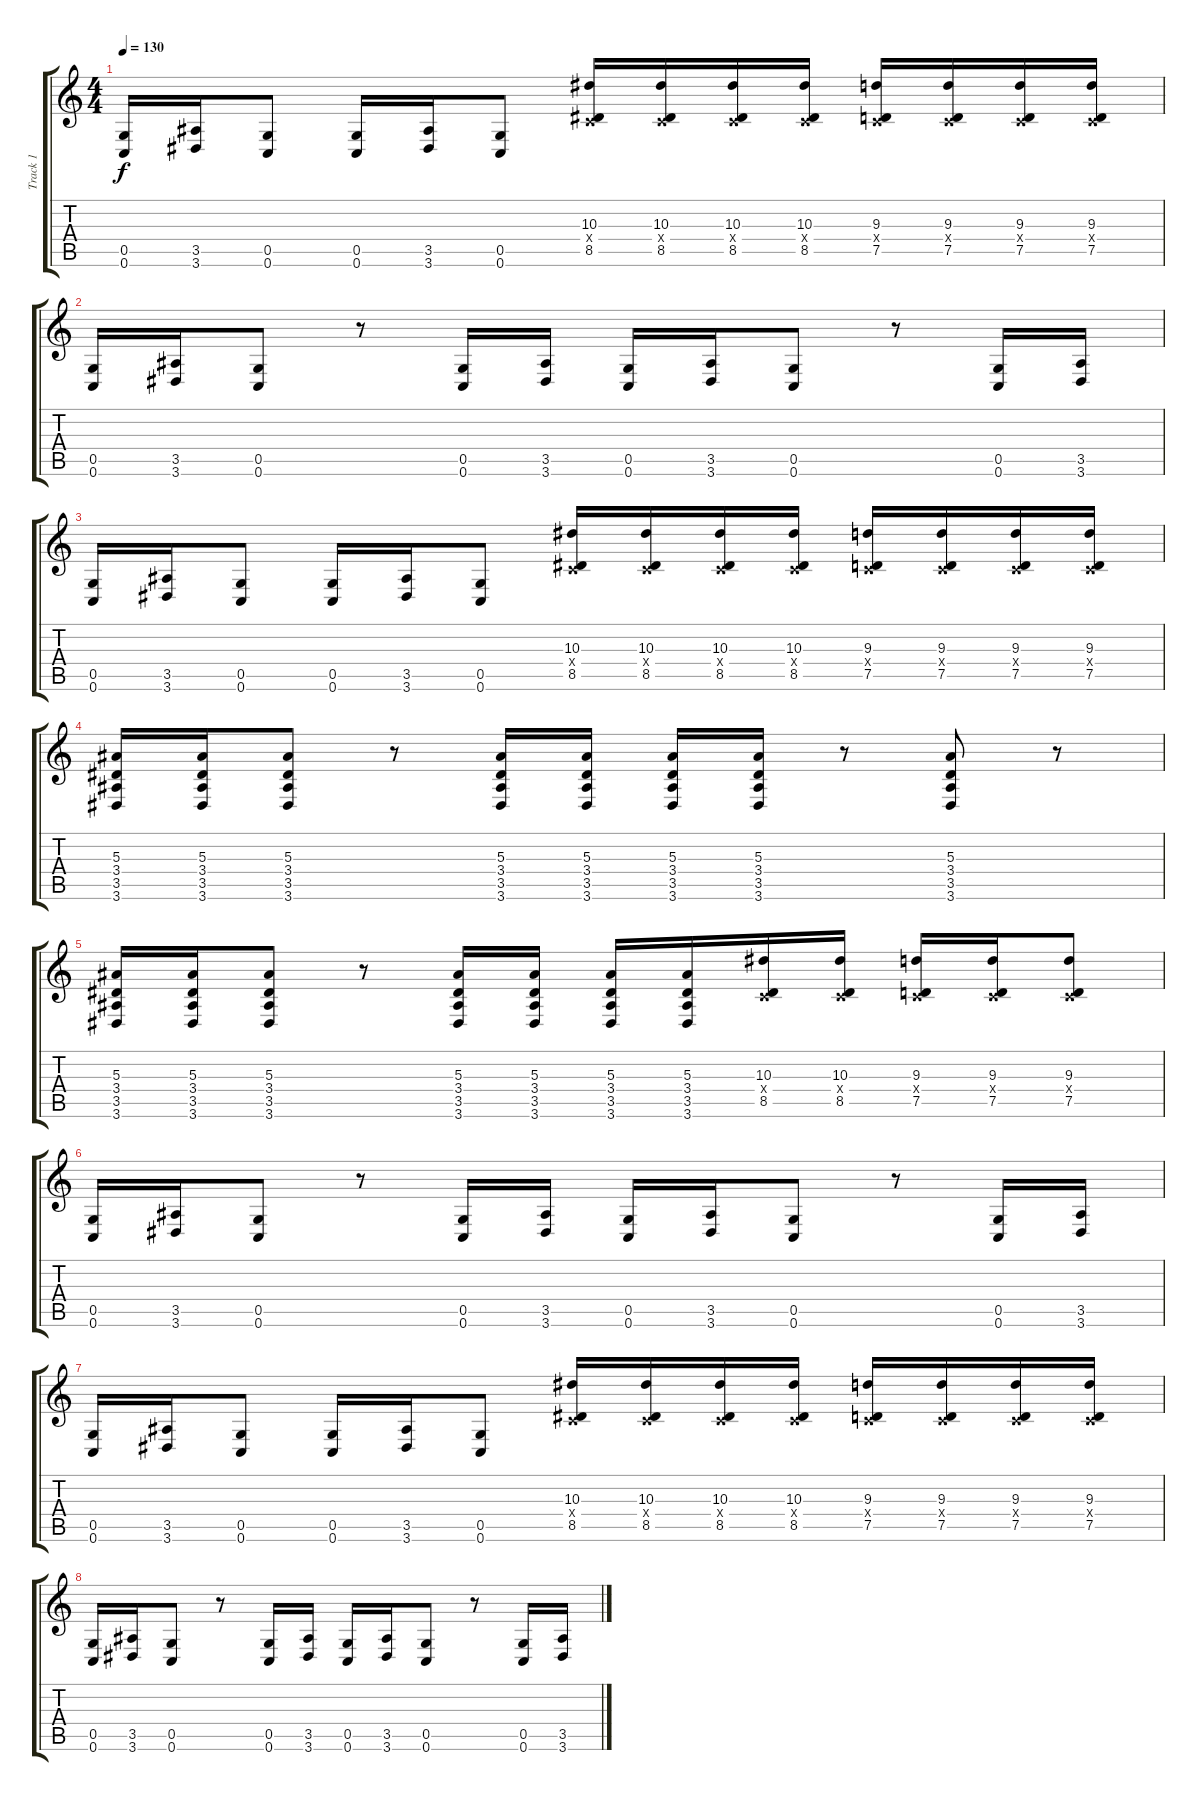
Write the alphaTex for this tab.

\track ("Track 1" "Track 1") {instrument distortionguitar}
\staff {score tabs}
\tuning (D4 A3 F3 C3 G2 C2) {hide}
\ts (4 4)
\tempo 130
\clef g2
\ks c
(0.5 0.6).16{dy f} (3.5 3.6).16 (0.5 0.6).8 (0.5 0.6).16 (3.5 3.6).16 (0.5 0.6).8 (10.3 0.4{x} 8.5).16 (10.3 0.4{x} 8.5).16 (10.3 0.4{x} 8.5).16 (10.3 0.4{x} 8.5).16 (9.3 0.4{x} 7.5).16 (9.3 0.4{x} 7.5).16 (9.3 0.4{x} 7.5).16 (9.3 0.4{x} 7.5).16 |
(0.5 0.6).16 (3.5 3.6).16 (0.5 0.6).8 r.8 (0.5 0.6).16 (3.5 3.6).16 (0.5 0.6).16 (3.5 3.6).16 (0.5 0.6).8 r.8 (0.5 0.6).16 (3.5 3.6).16 |
(0.5 0.6).16 (3.5 3.6).16 (0.5 0.6).8 (0.5 0.6).16 (3.5 3.6).16 (0.5 0.6).8 (10.3 0.4{x} 8.5).16 (10.3 0.4{x} 8.5).16 (10.3 0.4{x} 8.5).16 (10.3 0.4{x} 8.5).16 (9.3 0.4{x} 7.5).16 (9.3 0.4{x} 7.5).16 (9.3 0.4{x} 7.5).16 (9.3 0.4{x} 7.5).16 |
(5.3 3.4 3.5 3.6).16 (5.3 3.4 3.5 3.6).16 (5.3 3.4 3.5 3.6).8 r.8 (5.3 3.4 3.5 3.6).16 (5.3 3.4 3.5 3.6).16 (5.3 3.4 3.5 3.6).16 (5.3 3.4 3.5 3.6).16 r.8 (5.3 3.4 3.5 3.6).8 r.8 |
(5.3 3.4 3.5 3.6).16 (5.3 3.4 3.5 3.6).16 (5.3 3.4 3.5 3.6).8 r.8 (5.3 3.4 3.5 3.6).16 (5.3 3.4 3.5 3.6).16 (5.3 3.4 3.5 3.6).16 (5.3 3.4 3.5 3.6).16 (10.3 0.4{x} 8.5).16 (10.3 0.4{x} 8.5).16 (9.3 0.4{x} 7.5).16 (9.3 0.4{x} 7.5).16 (9.3 0.4{x} 7.5).8 |
(0.5 0.6).16 (3.5 3.6).16 (0.5 0.6).8 r.8 (0.5 0.6).16 (3.5 3.6).16 (0.5 0.6).16 (3.5 3.6).16 (0.5 0.6).8 r.8 (0.5 0.6).16 (3.5 3.6).16 |
(0.5 0.6).16 (3.5 3.6).16 (0.5 0.6).8 (0.5 0.6).16 (3.5 3.6).16 (0.5 0.6).8 (10.3 0.4{x} 8.5).16 (10.3 0.4{x} 8.5).16 (10.3 0.4{x} 8.5).16 (10.3 0.4{x} 8.5).16 (9.3 0.4{x} 7.5).16 (9.3 0.4{x} 7.5).16 (9.3 0.4{x} 7.5).16 (9.3 0.4{x} 7.5).16 |
(0.5 0.6).16 (3.5 3.6).16 (0.5 0.6).8 r.8 (0.5 0.6).16 (3.5 3.6).16 (0.5 0.6).16 (3.5 3.6).16 (0.5 0.6).8 r.8 (0.5 0.6).16 (3.5 3.6).16
